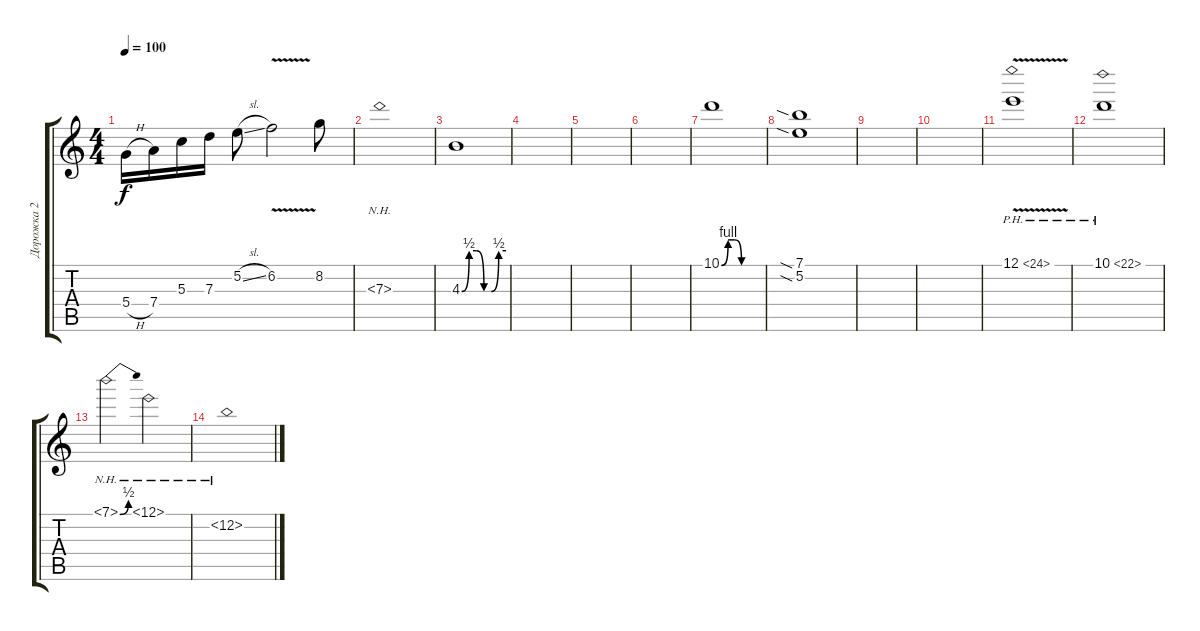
\track ("Дорожка 2" "Дорожка 2") {instrument electricguitarclean}
\staff {score tabs}
\tuning (E4 B3 G3 D3 A2 E2) {hide}
\ts (4 4)
\tempo 100
\clef g2
\ks c
5.4{h}.16{dy f} 7.4.16 5.3.16 7.3.16 5.2{sl}.8 6.2{v}.2 8.2.8 |
7.3{nh}.1 |
4.3{be (custom 0 0 10 2 20 2 30 0 40 0 50 2 60 2)}.1 |
|
|
|
10.1{be (custom 0 0 10 4 20 4 30 0 40 0 50 0 60 0)}.1 |
(7.1{sia} 5.2{sia}).1 |
|
|
12.1{ph 12 v}.1 |
10.1{ph 12}.1 |
7.1{be (bend 0 0 60 2) nh}.2 12.1{nh}.2 |
12.2{nh}.1
